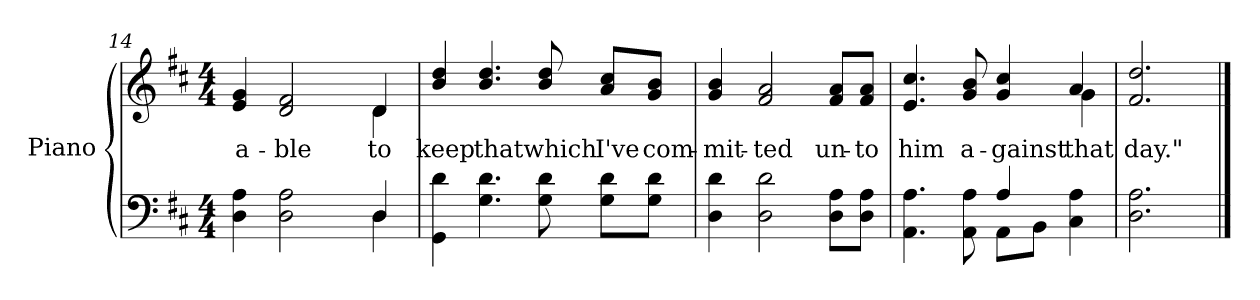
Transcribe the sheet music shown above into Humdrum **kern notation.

**kern	**kern	**text
*part2	*part1	*part1
*staff2	*staff1	*staff1
*I"Piano	*I"Piano	*
*I'Pno.	*I'Pno.	*
*clefF4	*clefG2	*
*k[f#c#]	*k[f#c#]	*
*D:	*D:	*
*M4/4	*M4/4	*
=14	=14	=14
*^	*	*
!	!	!	!LO:LY:b:color=#000000
*	*	*^	*
2ryy	4Di\ 4Ai	4ei/ 4gi	2.ryy	a-
!	!	!	!	!LO:LY:b:color=#000000
.	2Di\ 2Ai	2di/ 2f#i	.	-ble
4ryy	.	.	.	.
!	!	!	!	!LO:LY:b:color=#000000
4Di/	4Di\	4di/	4di\	to
*v	*v	*	*	*
*	*v	*v	*
=15	=15	=15
*^	*^	*
!	!	!	!	!LO:LY:b:color=#000000
*v	*v	*	*	*
*	*v	*v	*
4GGi\ 4di	4bi/ 4ddi	keep
!	!	!LO:LY:b:color=#000000
4.Gi\ 4.di	4.bi/ 4.ddi	that
!	!	!LO:LY:b:color=#000000
8Gi\ 8di	8bi/ 8ddi	which
!	!	!LO:LY:b:color=#000000
8Gi\ 8di\L	8ai/ 8cc#i/L	I've
!	!	!LO:LY:b:color=#000000
8Gi\ 8di\J	8gi/ 8bi/J	com-
!!LO:PB:g=z
=16	=16	=16
!	!	!LO:LY:b:color=#000000
4Di\ 4di	4gi/ 4bi	-mit-
!	!	!LO:LY:b:color=#000000
2Di\ 2di	2f#i/ 2ai	-ted
!	!	!LO:LY:b:color=#000000
8Di\ 8Ai\L	8f#i/ 8ai/L	un-
!	!	!LO:LY:b:color=#000000
8Di\ 8Ai\J	8f#i/ 8ai/J	-to
=17	=17	=17
*^	*	*
!	!	!	!LO:LY:b:color=#000000
*	*	*^	*
4.AAi\ 4.Ai	2ryy	4.ei/ 4.cc#i	2.ryy	him
!	!	!	!	!LO:LY:b:color=#000000
8AAi\ 8Ai	.	8gi/ 8bi	.	a-
!	!	!	!	!LO:LY:b:color=#000000
4Ai/	8AAi\L	4gi/ 4cc#i	.	-gainst
.	8BBi\J	.	.	.
!	!	!	!	!LO:LY:b:color=#000000
4C#i\ 4Ai	4ryy	4ai/	4gi\	that
*v	*v	*	*	*
*	*v	*v	*
=18	=18	=18
*^	*^	*
!	!	!	!	!LO:LY:b:color=#000000
*v	*v	*	*	*
*	*v	*v	*
2.Di\ 2.Ai	2.f#i/ 2.ddi	day."
==	==	==
*-	*-	*-
